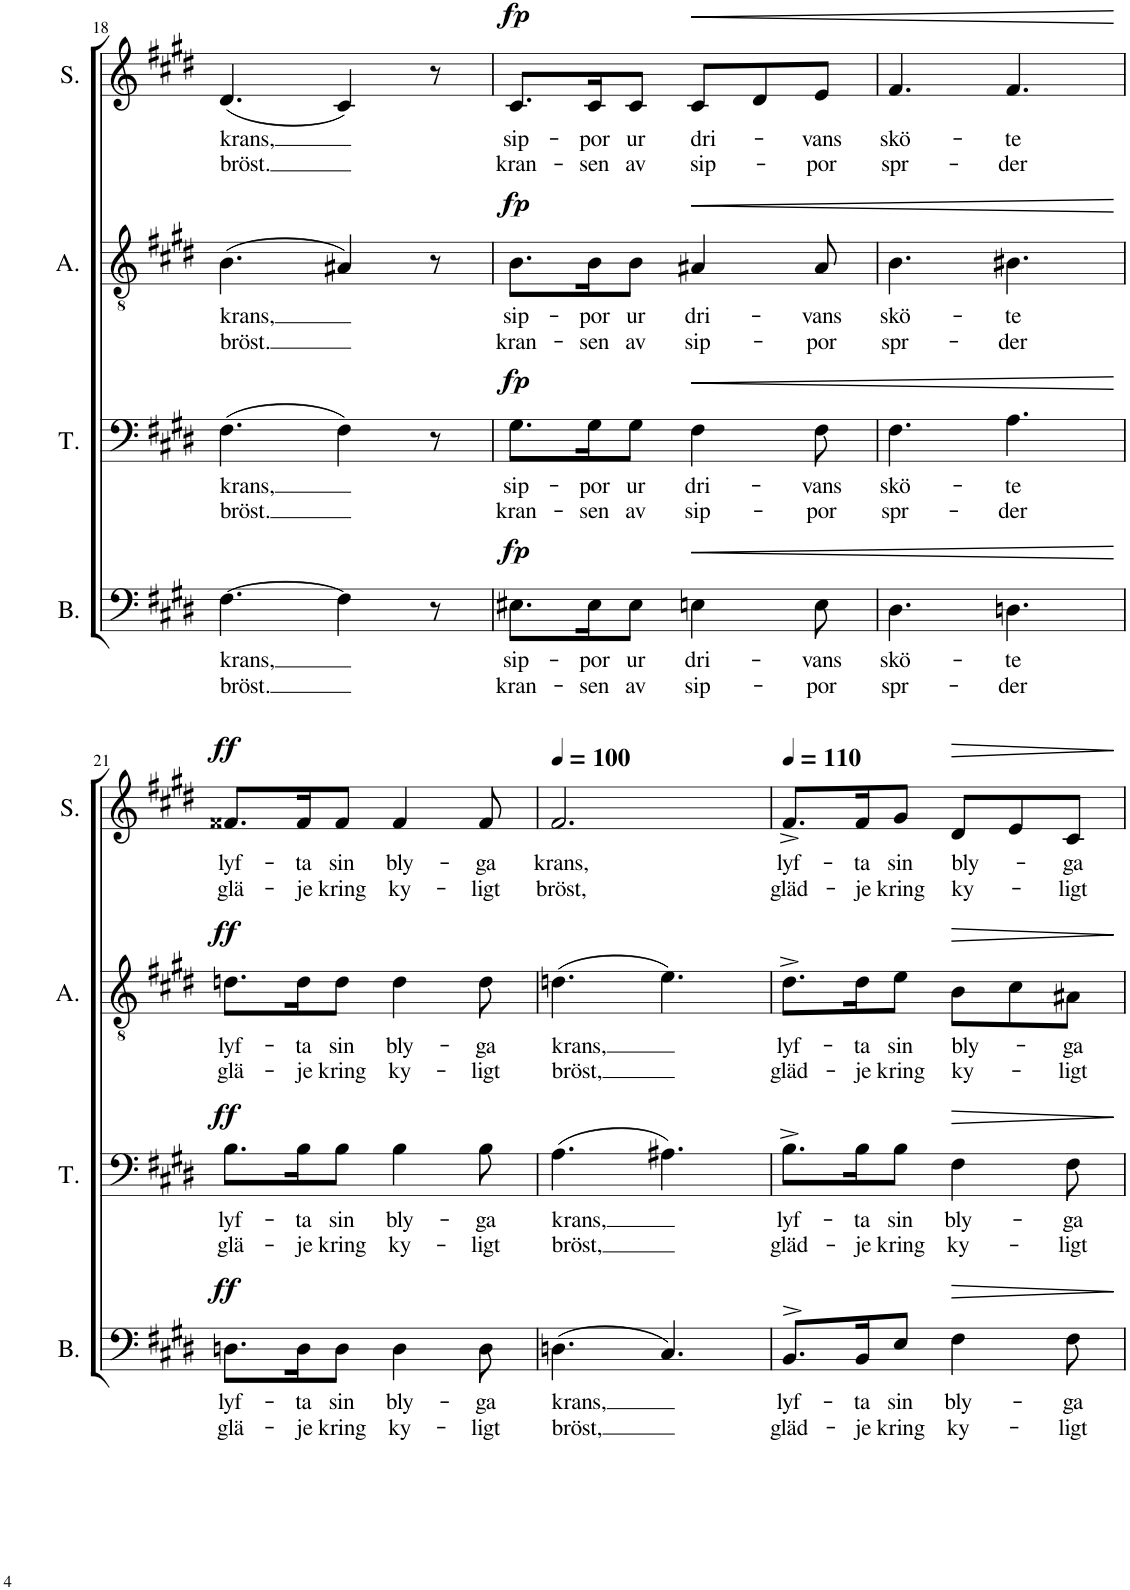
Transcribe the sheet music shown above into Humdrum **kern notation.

**kern	**text	**text	**dynam	**kern	**text	**text	**dynam	**kern	**text	**text	**dynam	**kern	**text	**text	**dynam
*part4	*part4	*part4	*part4	*part3	*part3	*part3	*part3	*part2	*part2	*part2	*part2	*part1	*part1	*part1	*part1
*staff4	*staff4	*staff4	*staff4	*staff3	*staff3	*staff3	*staff3	*staff2	*staff2	*staff2	*staff2	*staff1	*staff1	*staff1	*staff1
*I"Bass	*	*	*	*I"Tenor	*	*	*	*I"Alto	*	*	*	*I"Soprano	*	*	*
*I'B.	*	*	*	*I'T.	*	*	*	*I'A.	*	*	*	*I'S.	*	*	*
!!LO:PB:g=z
*clefF4	*	*	*	*clefF4	*	*	*	*clefGv2	*	*	*	*clefG2	*	*	*
*k[f#c#g#d#]	*	*	*	*k[f#c#g#d#]	*	*	*	*k[f#c#g#d#]	*	*	*	*k[f#c#g#d#]	*	*	*
*M6/8	*	*	*	*M6/8	*	*	*	*M6/8	*	*	*	*M6/8	*	*	*
=18	=18	=18	=18	=18	=18	=18	=18	=18	=18	=18	=18	=18	=18	=18	=18
!	!LO:LY:b	!LO:LY:b	!	!	!LO:LY:b	!LO:LY:b	!	!	!LO:LY:b	!LO:LY:b	!	!	!LO:LY:b	!LO:LY:b	!
[4.F#\	krans,	bröst.	.	(4.F#\	krans,	bröst.	.	(4.B\	krans,	bröst.	.	(4.d#/	krans,	bröst.	.
4F#\]	.	.	.	4F#\)	.	.	.	4A#X/)	.	.	.	4c#/)	.	.	.
8r	.	.	.	8r	.	.	.	8r	.	.	.	8r	.	.	.
=19	=19	=19	=19	=19	=19	=19	=19	=19	=19	=19	=19	=19	=19	=19	=19
!	!LO:LY:b	!LO:LY:b	!LO:DY:a	!	!LO:LY:b	!LO:LY:b	!LO:DY:a	!	!LO:LY:b	!LO:LY:b	!LO:DY:a	!	!LO:LY:b	!LO:LY:b	!LO:DY:a
8.E#X\L	sip-	kran-	fp	8.G#\L	sip-	kran-	fp	8.B\L	sip-	kran-	fp	8.c#/L	sip-	kran-	fp
!	!LO:LY:b	!LO:LY:b	!	!	!LO:LY:b	!LO:LY:b	!	!	!LO:LY:b	!LO:LY:b	!	!	!LO:LY:b	!LO:LY:b	!
16E#\K	-por	-sen	.	16G#\K	-por	-sen	.	16B\K	-por	-sen	.	16c#/K	-por	-sen	.
!	!LO:LY:b	!LO:LY:b	!	!	!LO:LY:b	!LO:LY:b	!	!	!LO:LY:b	!LO:LY:b	!	!	!LO:LY:b	!LO:LY:b	!
8E#\J	ur	av	.	8G#\J	ur	av	.	8B\J	ur	av	.	8c#/J	ur	av	.
!	!LO:LY:b	!LO:LY:b	!LO:HP:b	!	!LO:LY:b	!LO:LY:b	!LO:HP:b	!	!LO:LY:b	!LO:LY:b	!LO:HP:b	!	!LO:LY:b	!LO:LY:b	!LO:HP:b
4En\	dri-	sip-	<	4F#\	dri-	sip-	<	4A#X/	dri-	sip-	<	8c#/L	dri-	sip-	<
.	.	.	.	.	.	.	.	.	.	.	.	8d#/	.	.	.
!	!LO:LY:b	!LO:LY:b	!	!	!LO:LY:b	!LO:LY:b	!	!	!LO:LY:b	!LO:LY:b	!	!	!LO:LY:b	!LO:LY:b	!
8E\	-vans	-por	.	8F#\	-vans	-por	.	8A#/	-vans	-por	.	8e/J	-vans	-por	.
=20	=20	=20	=20	=20	=20	=20	=20	=20	=20	=20	=20	=20	=20	=20	=20
!	!LO:LY:b	!LO:LY:b	!	!	!LO:LY:b	!LO:LY:b	!	!	!LO:LY:b	!LO:LY:b	!	!	!LO:LY:b	!LO:LY:b	!
4.D#\	skö-	spr-	.	4.F#\	skö-	spr-	.	4.B\	skö-	spr-	.	4.f#/	skö-	spr-	.
!	!LO:LY:b	!LO:LY:b	!	!	!LO:LY:b	!LO:LY:b	!	!	!LO:LY:b	!LO:LY:b	!	!	!LO:LY:b	!LO:LY:b	!
4.Dn\	-te	-der	.	4.A\	-te	-der	.	4.B#X\	-te	-der	.	4.f#/	-te	-der	.
.	.	.	[	.	.	.	[	.	.	.	[	.	.	.	[
!!LO:LB:g=z
=21	=21	=21	=21	=21	=21	=21	=21	=21	=21	=21	=21	=21	=21	=21	=21
!	!LO:LY:b	!LO:LY:b	!LO:DY:a	!	!LO:LY:b	!LO:LY:b	!LO:DY:a	!	!LO:LY:b	!LO:LY:b	!LO:DY:a	!	!LO:LY:b	!LO:LY:b	!LO:DY:a
8.Dn\L	lyf-	glä-	ff	8.B\L	lyf-	glä-	ff	8.dn\L	lyf-	glä-	ff	8.f##X/L	lyf-	glä-	ff
!	!LO:LY:b	!LO:LY:b	!	!	!LO:LY:b	!LO:LY:b	!	!	!LO:LY:b	!LO:LY:b	!	!	!LO:LY:b	!LO:LY:b	!
16D\K	-ta	-je	.	16B\K	-ta	-je	.	16d\K	-ta	-je	.	16f##/K	-ta	-je	.
!	!LO:LY:b	!LO:LY:b	!	!	!LO:LY:b	!LO:LY:b	!	!	!LO:LY:b	!LO:LY:b	!	!	!LO:LY:b	!LO:LY:b	!
8D\J	sin	kring	.	8B\J	sin	kring	.	8d\J	sin	kring	.	8f##/J	sin	kring	.
!	!LO:LY:b	!LO:LY:b	!	!	!LO:LY:b	!LO:LY:b	!	!	!LO:LY:b	!LO:LY:b	!	!	!LO:LY:b	!LO:LY:b	!
4D\	bly-	ky-	.	4B\	bly-	ky-	.	4d\	bly-	ky-	.	4f##/	bly-	ky-	.
!	!LO:LY:b	!LO:LY:b	!	!	!LO:LY:b	!LO:LY:b	!	!	!LO:LY:b	!LO:LY:b	!	!	!LO:LY:b	!LO:LY:b	!
8D\	-ga	-ligt	.	8B\	-ga	-ligt	.	8d\	-ga	-ligt	.	8f##/	-ga	-ligt	.
=22	=22	=22	=22	=22	=22	=22	=22	=22	=22	=22	=22	=22	=22	=22	=22
*	*	*	*	*	*	*	*	*	*	*	*	*MM100	*	*	*
!	!LO:LY:b	!LO:LY:b	!	!	!LO:LY:b	!LO:LY:b	!	!	!LO:LY:b	!LO:LY:b	!	!	!LO:LY:b	!LO:LY:b	!
(4.Dn\	krans,	bröst,	.	(4.A\	krans,	bröst,	.	(4.dn\	krans,	bröst,	.	2.f#/	krans,	bröst,	.
4.C#/)	.	.	.	4.A#X\)	.	.	.	4.e\)	.	.	.	.	.	.	.
=23	=23	=23	=23	=23	=23	=23	=23	=23	=23	=23	=23	=23	=23	=23	=23
*	*	*	*	*	*	*	*	*	*	*	*	*MM110	*	*	*
!	!LO:LY:b	!LO:LY:b	!	!	!LO:LY:b	!LO:LY:b	!	!	!LO:LY:b	!LO:LY:b	!	!	!LO:LY:b	!LO:LY:b	!
8.BB^>/L	lyf-	gläd-	.	8.B^\L	lyf-	gläd-	.	8.d#^\L	lyf-	gläd-	.	8.f#^/L	lyf-	gläd-	.
!	!LO:LY:b	!LO:LY:b	!	!	!LO:LY:b	!LO:LY:b	!	!	!LO:LY:b	!LO:LY:b	!	!	!LO:LY:b	!LO:LY:b	!
16BB/K	-ta	-je	.	16B\K	-ta	-je	.	16d#\K	-ta	-je	.	16f#/K	-ta	-je	.
!	!LO:LY:b	!LO:LY:b	!	!	!LO:LY:b	!LO:LY:b	!	!	!LO:LY:b	!LO:LY:b	!	!	!LO:LY:b	!LO:LY:b	!
8E/J	sin	kring	.	8B\J	sin	kring	.	8e\J	sin	kring	.	8g#/J	sin	kring	.
!	!LO:LY:b	!LO:LY:b	!LO:HP:b	!	!LO:LY:b	!LO:LY:b	!LO:HP:b	!	!LO:LY:b	!LO:LY:b	!LO:HP:b	!	!LO:LY:b	!LO:LY:b	!LO:HP:b
4F#\	bly-	ky-	>	4F#\	bly-	ky-	>	8B\L	bly-	ky-	>	8d#/L	bly-	ky-	>
.	.	.	.	.	.	.	.	8c#\	.	.	.	8e/	.	.	.
!	!LO:LY:b	!LO:LY:b	!	!	!LO:LY:b	!LO:LY:b	!	!	!LO:LY:b	!LO:LY:b	!	!	!LO:LY:b	!LO:LY:b	!
8F#\	-ga	-ligt	.	8F#\	-ga	-ligt	.	8A#X\J	-ga	-ligt	.	8c#/J	-ga	-ligt	.
.	.	.	]	.	.	.	]	.	.	.	]	.	.	.	]
=	=	=	=	=	=	=	=	=	=	=	=	=	=	=	=
*-	*-	*-	*-	*-	*-	*-	*-	*-	*-	*-	*-	*-	*-	*-	*-
